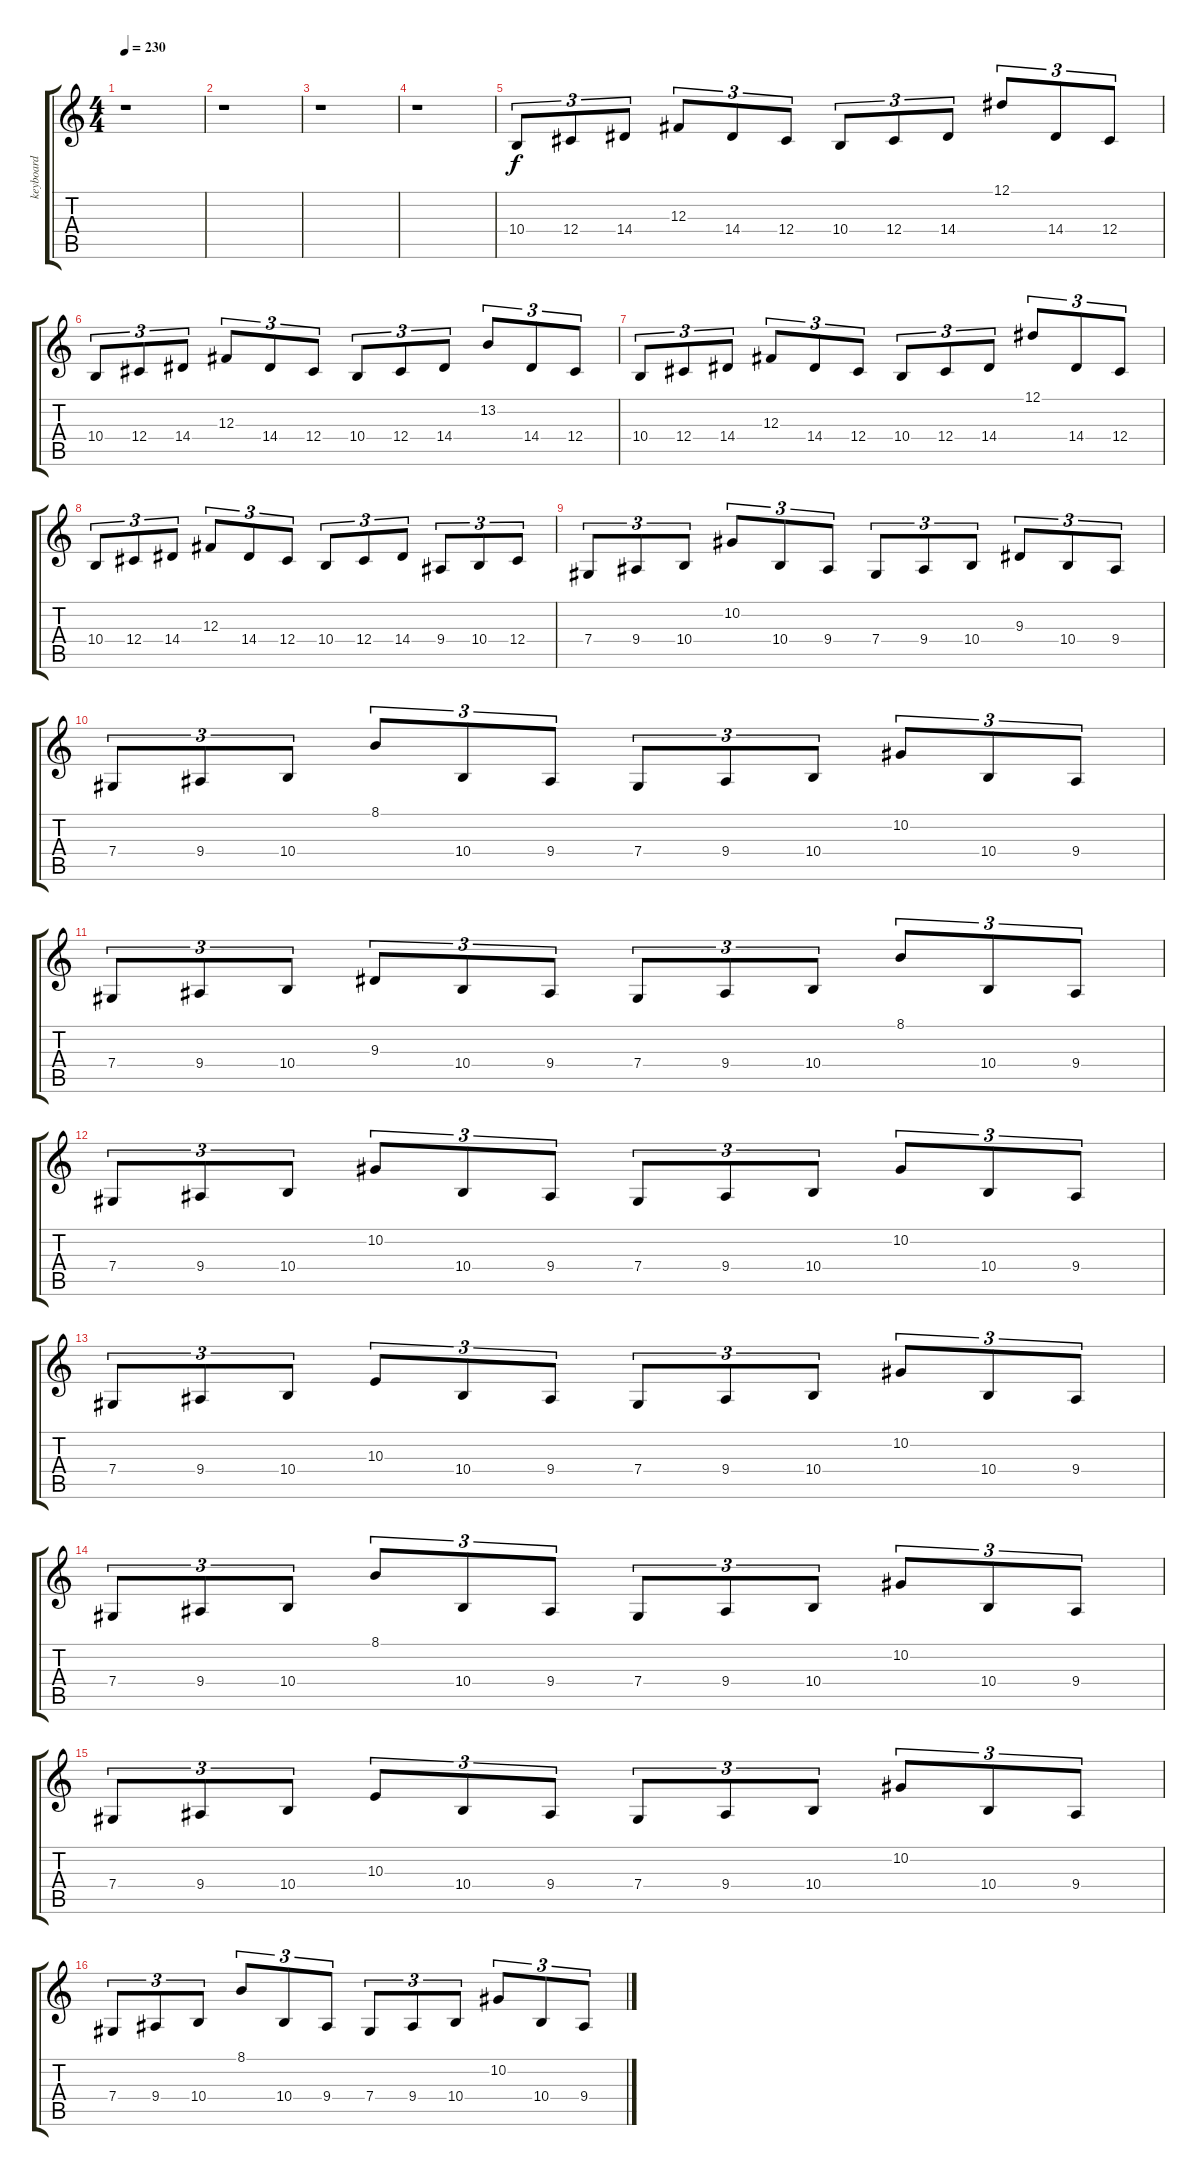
\track ("keyboard" "keyboard") {instrument lead1square}
\staff {score tabs}
\tuning (Eb4 Bb3 Gb3 Db3 Ab2 Eb2) {hide}
\ts (4 4)
\tempo 230
\clef g2
\ks c
r.1{dy f} |
r.1 |
r.1 |
r.1 |
10.4.8{tu (3 2)} 12.4.8{tu (3 2)} 14.4.8{tu (3 2)} 12.3.8{tu (3 2)} 14.4.8{tu (3 2)} 12.4.8{tu (3 2)} 10.4.8{tu (3 2)} 12.4.8{tu (3 2)} 14.4.8{tu (3 2)} 12.1.8{tu (3 2)} 14.4.8{tu (3 2)} 12.4.8{tu (3 2)} |
10.4.8{tu (3 2)} 12.4.8{tu (3 2)} 14.4.8{tu (3 2)} 12.3.8{tu (3 2)} 14.4.8{tu (3 2)} 12.4.8{tu (3 2)} 10.4.8{tu (3 2)} 12.4.8{tu (3 2)} 14.4.8{tu (3 2)} 13.2.8{tu (3 2)} 14.4.8{tu (3 2)} 12.4.8{tu (3 2)} |
10.4.8{tu (3 2)} 12.4.8{tu (3 2)} 14.4.8{tu (3 2)} 12.3.8{tu (3 2)} 14.4.8{tu (3 2)} 12.4.8{tu (3 2)} 10.4.8{tu (3 2)} 12.4.8{tu (3 2)} 14.4.8{tu (3 2)} 12.1.8{tu (3 2)} 14.4.8{tu (3 2)} 12.4.8{tu (3 2)} |
10.4.8{tu (3 2)} 12.4.8{tu (3 2)} 14.4.8{tu (3 2)} 12.3.8{tu (3 2)} 14.4.8{tu (3 2)} 12.4.8{tu (3 2)} 10.4.8{tu (3 2)} 12.4.8{tu (3 2)} 14.4.8{tu (3 2)} 9.4.8{tu (3 2)} 10.4.8{tu (3 2)} 12.4.8{tu (3 2)} |
7.4.8{tu (3 2)} 9.4.8{tu (3 2)} 10.4.8{tu (3 2)} 10.2.8{tu (3 2)} 10.4.8{tu (3 2)} 9.4.8{tu (3 2)} 7.4.8{tu (3 2)} 9.4.8{tu (3 2)} 10.4.8{tu (3 2)} 9.3.8{tu (3 2)} 10.4.8{tu (3 2)} 9.4.8{tu (3 2)} |
7.4.8{tu (3 2)} 9.4.8{tu (3 2)} 10.4.8{tu (3 2)} 8.1.8{tu (3 2)} 10.4.8{tu (3 2)} 9.4.8{tu (3 2)} 7.4.8{tu (3 2)} 9.4.8{tu (3 2)} 10.4.8{tu (3 2)} 10.2.8{tu (3 2)} 10.4.8{tu (3 2)} 9.4.8{tu (3 2)} |
7.4.8{tu (3 2)} 9.4.8{tu (3 2)} 10.4.8{tu (3 2)} 9.3.8{tu (3 2)} 10.4.8{tu (3 2)} 9.4.8{tu (3 2)} 7.4.8{tu (3 2)} 9.4.8{tu (3 2)} 10.4.8{tu (3 2)} 8.1.8{tu (3 2)} 10.4.8{tu (3 2)} 9.4.8{tu (3 2)} |
7.4.8{tu (3 2)} 9.4.8{tu (3 2)} 10.4.8{tu (3 2)} 10.2.8{tu (3 2)} 10.4.8{tu (3 2)} 9.4.8{tu (3 2)} 7.4.8{tu (3 2)} 9.4.8{tu (3 2)} 10.4.8{tu (3 2)} 10.2.8{tu (3 2)} 10.4.8{tu (3 2)} 9.4.8{tu (3 2)} |
7.4.8{tu (3 2)} 9.4.8{tu (3 2)} 10.4.8{tu (3 2)} 10.3.8{tu (3 2)} 10.4.8{tu (3 2)} 9.4.8{tu (3 2)} 7.4.8{tu (3 2)} 9.4.8{tu (3 2)} 10.4.8{tu (3 2)} 10.2.8{tu (3 2)} 10.4.8{tu (3 2)} 9.4.8{tu (3 2)} |
7.4.8{tu (3 2)} 9.4.8{tu (3 2)} 10.4.8{tu (3 2)} 8.1.8{tu (3 2)} 10.4.8{tu (3 2)} 9.4.8{tu (3 2)} 7.4.8{tu (3 2)} 9.4.8{tu (3 2)} 10.4.8{tu (3 2)} 10.2.8{tu (3 2)} 10.4.8{tu (3 2)} 9.4.8{tu (3 2)} |
7.4.8{tu (3 2)} 9.4.8{tu (3 2)} 10.4.8{tu (3 2)} 10.3.8{tu (3 2)} 10.4.8{tu (3 2)} 9.4.8{tu (3 2)} 7.4.8{tu (3 2)} 9.4.8{tu (3 2)} 10.4.8{tu (3 2)} 10.2.8{tu (3 2)} 10.4.8{tu (3 2)} 9.4.8{tu (3 2)} |
7.4.8{tu (3 2)} 9.4.8{tu (3 2)} 10.4.8{tu (3 2)} 8.1.8{tu (3 2)} 10.4.8{tu (3 2)} 9.4.8{tu (3 2)} 7.4.8{tu (3 2)} 9.4.8{tu (3 2)} 10.4.8{tu (3 2)} 10.2.8{tu (3 2)} 10.4.8{tu (3 2)} 9.4.8{tu (3 2)}
